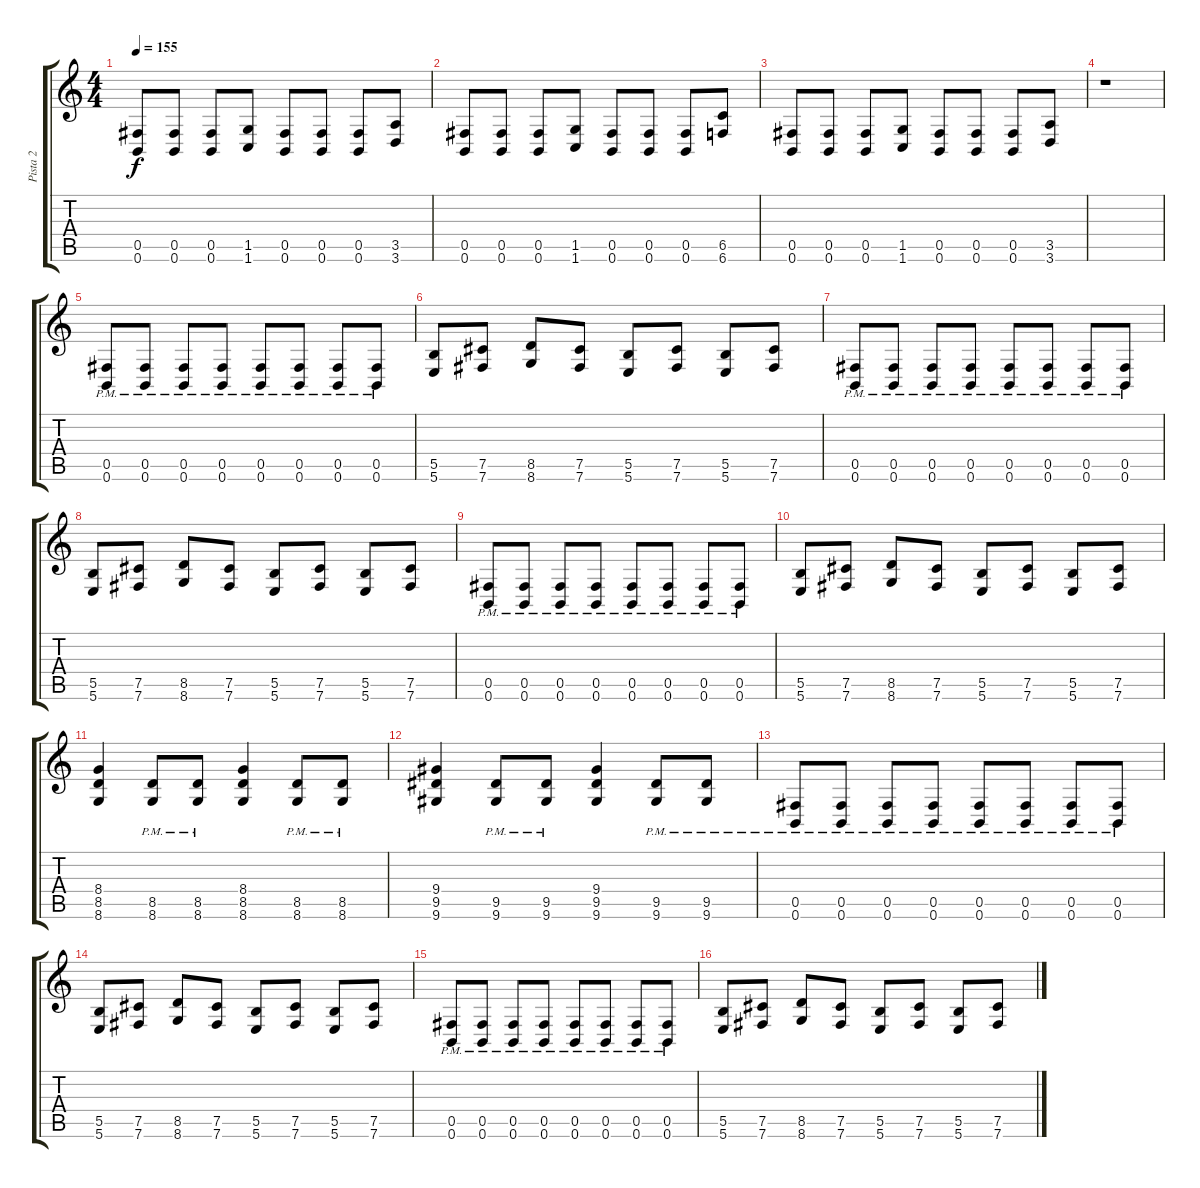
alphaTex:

\track ("Pista 2" "Pista 2") {instrument distortionguitar}
\staff {score tabs}
\tuning (Db4 Ab3 E3 B2 Gb2 B1) {hide}
\ts (4 4)
\tempo 155
\clef g2
\ks c
(0.5 0.6).8{dy f} (0.5 0.6).8 (0.5 0.6).8 (1.5 1.6).8 (0.5 0.6).8 (0.5 0.6).8 (0.5 0.6).8 (3.5 3.6).8 |
(0.5 0.6).8 (0.5 0.6).8 (0.5 0.6).8 (1.5 1.6).8 (0.5 0.6).8 (0.5 0.6).8 (0.5 0.6).8 (6.5 6.6).8 |
(0.5 0.6).8 (0.5 0.6).8 (0.5 0.6).8 (1.5 1.6).8 (0.5 0.6).8 (0.5 0.6).8 (0.5 0.6).8 (3.5 3.6).8 |
r.1 |
(0.5{pm} 0.6{pm}).8 (0.5{pm} 0.6{pm}).8 (0.5{pm} 0.6{pm}).8 (0.5{pm} 0.6{pm}).8 (0.5{pm} 0.6{pm}).8 (0.5{pm} 0.6{pm}).8 (0.5{pm} 0.6{pm}).8 (0.5{pm} 0.6{pm}).8 |
(5.5 5.6).8 (7.5 7.6).8 (8.5 8.6).8 (7.5 7.6).8 (5.5 5.6).8 (7.5 7.6).8 (5.5 5.6).8 (7.5 7.6).8 |
(0.5{pm} 0.6{pm}).8 (0.5{pm} 0.6{pm}).8 (0.5{pm} 0.6{pm}).8 (0.5{pm} 0.6{pm}).8 (0.5{pm} 0.6{pm}).8 (0.5{pm} 0.6{pm}).8 (0.5{pm} 0.6{pm}).8 (0.5{pm} 0.6{pm}).8 |
(5.5 5.6).8 (7.5 7.6).8 (8.5 8.6).8 (7.5 7.6).8 (5.5 5.6).8 (7.5 7.6).8 (5.5 5.6).8 (7.5 7.6).8 |
(0.5{pm} 0.6{pm}).8 (0.5{pm} 0.6{pm}).8 (0.5{pm} 0.6{pm}).8 (0.5{pm} 0.6{pm}).8 (0.5{pm} 0.6{pm}).8 (0.5{pm} 0.6{pm}).8 (0.5{pm} 0.6{pm}).8 (0.5{pm} 0.6{pm}).8 |
(5.5 5.6).8 (7.5 7.6).8 (8.5 8.6).8 (7.5 7.6).8 (5.5 5.6).8 (7.5 7.6).8 (5.5 5.6).8 (7.5 7.6).8 |
(8.4 8.5 8.6).4 (8.5{pm} 8.6{pm}).8 (8.5{pm} 8.6{pm}).8 (8.4 8.5 8.6).4 (8.5{pm} 8.6{pm}).8 (8.5{pm} 8.6{pm}).8 |
(9.4 9.5 9.6).4 (9.5{pm} 9.6{pm}).8 (9.5{pm} 9.6{pm}).8 (9.4 9.5 9.6).4 (9.5{pm} 9.6{pm}).8 (9.5{pm} 9.6{pm}).8 |
(0.5{pm} 0.6{pm}).8 (0.5{pm} 0.6{pm}).8 (0.5{pm} 0.6{pm}).8 (0.5{pm} 0.6{pm}).8 (0.5{pm} 0.6{pm}).8 (0.5{pm} 0.6{pm}).8 (0.5{pm} 0.6{pm}).8 (0.5{pm} 0.6{pm}).8 |
(5.5 5.6).8 (7.5 7.6).8 (8.5 8.6).8 (7.5 7.6).8 (5.5 5.6).8 (7.5 7.6).8 (5.5 5.6).8 (7.5 7.6).8 |
(0.5{pm} 0.6{pm}).8 (0.5{pm} 0.6{pm}).8 (0.5{pm} 0.6{pm}).8 (0.5{pm} 0.6{pm}).8 (0.5{pm} 0.6{pm}).8 (0.5{pm} 0.6{pm}).8 (0.5{pm} 0.6{pm}).8 (0.5{pm} 0.6{pm}).8 |
(5.5 5.6).8 (7.5 7.6).8 (8.5 8.6).8 (7.5 7.6).8 (5.5 5.6).8 (7.5 7.6).8 (5.5 5.6).8 (7.5 7.6).8
